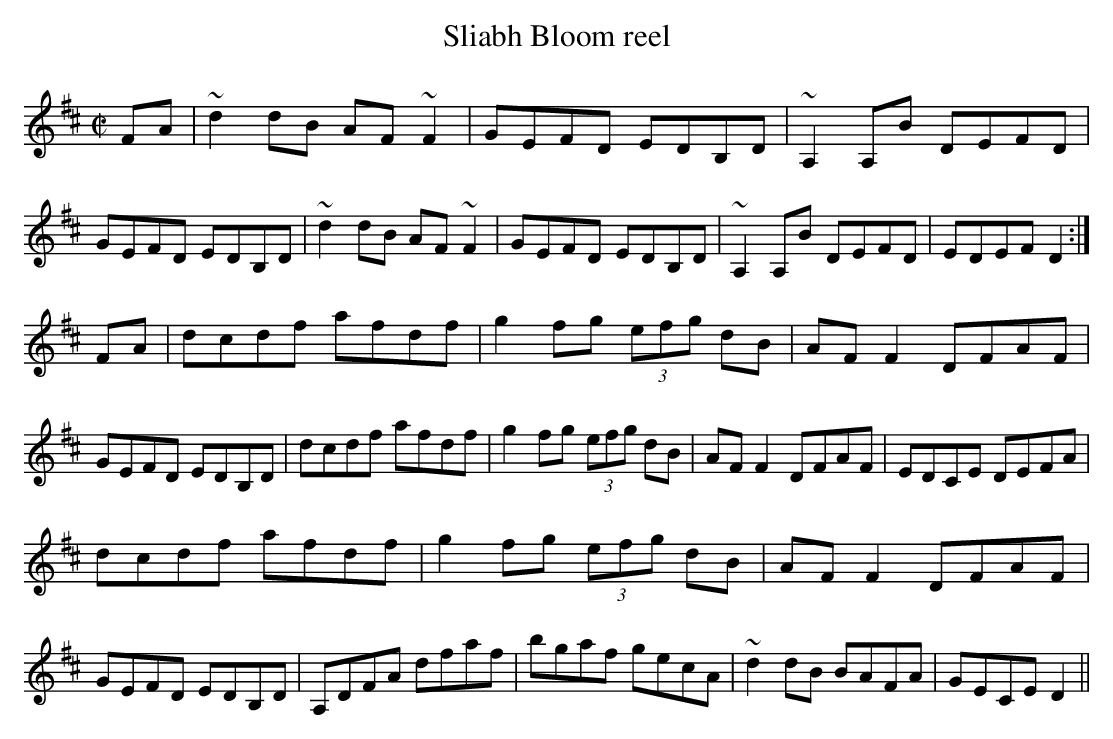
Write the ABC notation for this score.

X:1.2
T:Sliabh Bloom reel
M:C|
K:D
FA|~d2dB AF~F2|GEFD EDB,D|~A,2A,B DEFD|GEFD EDB,D|                 ~d2dB AF~F2|GEFD EDB,D|~A,2A,B DEFD|EDEF D2:|
FA|dcdf afdf|g2fg (3efg dB|AFF2 DFAF|GEFD EDB,D|                   dcdf afdf|g2fg (3efg dB|AFF2 DFAF|EDCE DEFA|
   dcdf afdf|g2fg (3efg dB|AFF2 DFAF|GEFD EDB,D|                   A,DFA dfaf|bgaf gecA|~d2dB BAFA|GECE D2||
